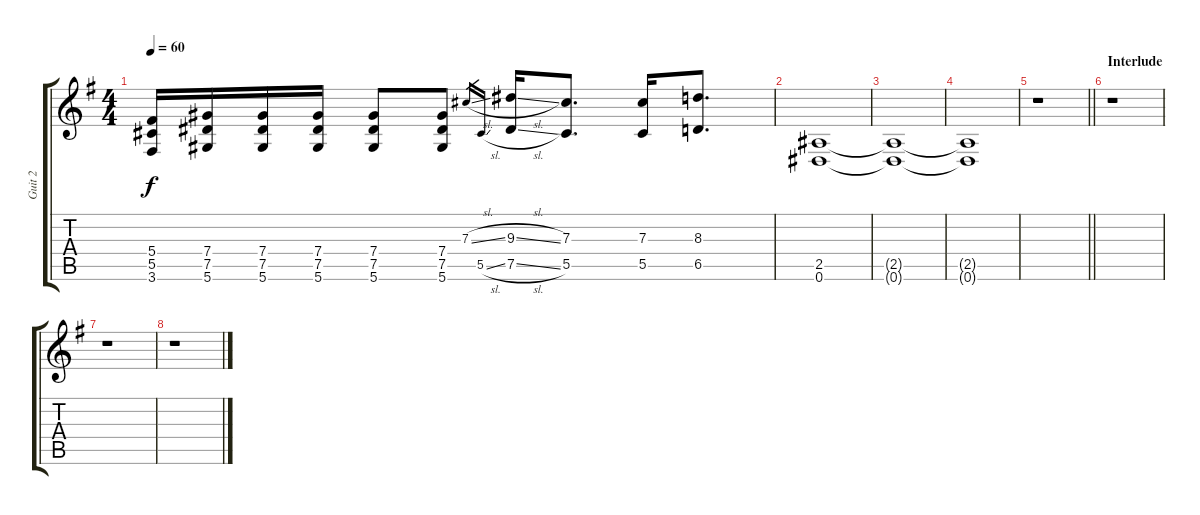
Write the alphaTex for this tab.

\track ("Guit 2" "Guit 2") {instrument overdrivenguitar}
\staff {score tabs}
\tuning (Eb4 Bb3 Gb3 Db3 Ab2 Eb2) {hide}
\ts (4 4)
\tempo 60
\clef g2
\ks g
(5.4 5.5 3.6).16{dy f} (7.4 7.5 5.6).16 (7.4 7.5 5.6).16 (7.4 7.5 5.6).16 (7.4 7.5 5.6).8 (7.4 7.5 5.6).8 7.3{sl}.16{gr} 5.5{sl}.16{gr} (9.3{sl} 7.5{sl}).16 (7.3 5.5).8{d} (7.3 5.5).16 (8.3 6.5).8{d} |
(2.5 0.6).1 |
(2.5{t} 0.6{t}).1 |
(2.5{t} 0.6{t}).1 |
\barLineRight lightlight
r.1 |
\section ("" "Interlude")
r.1 |
r.1 |
r.1
